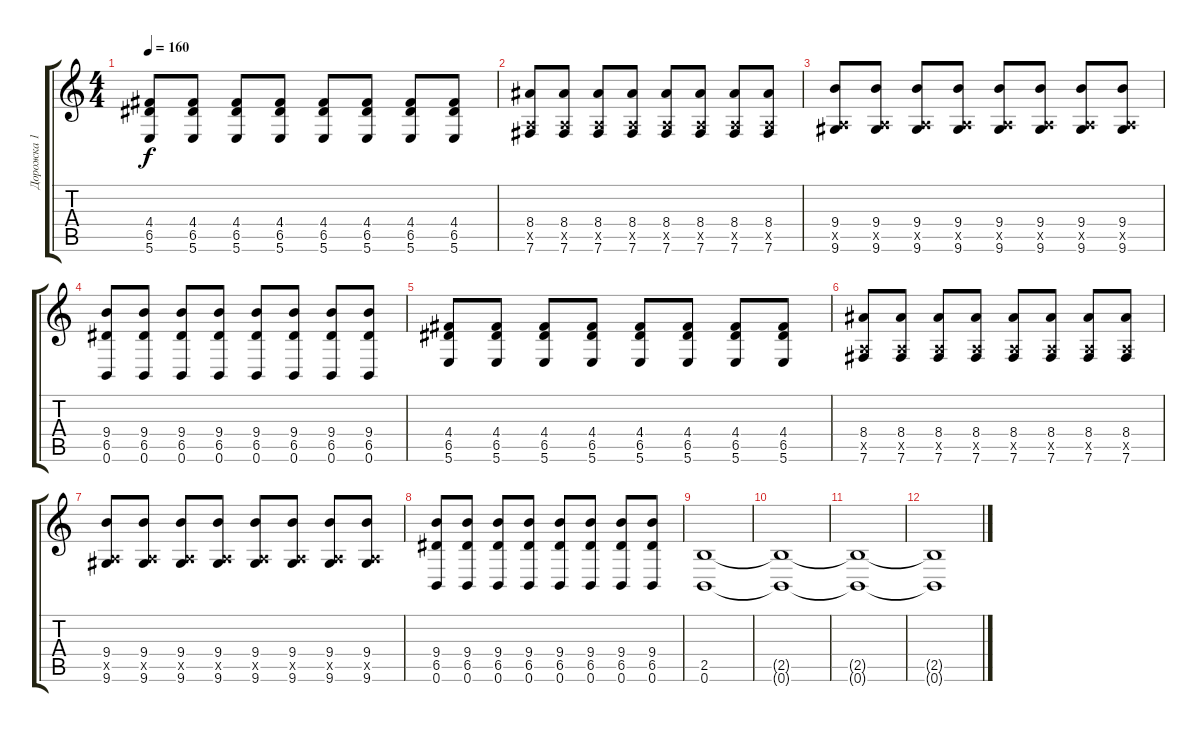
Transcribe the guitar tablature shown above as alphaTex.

\track ("Дорожка 1" "Дорожка 1") {instrument distortionguitar}
\staff {score tabs}
\tuning (E4 B3 G3 D3 A2 B1) {hide}
\ts (4 4)
\tempo 160
\clef g2
\ks c
(4.4 6.5 5.6).8{dy f} (4.4 6.5 5.6).8 (4.4 6.5 5.6).8 (4.4 6.5 5.6).8 (4.4 6.5 5.6).8 (4.4 6.5 5.6).8 (4.4 6.5 5.6).8 (4.4 6.5 5.6).8 |
(8.4 0.5{x} 7.6).8 (8.4 0.5{x} 7.6).8 (8.4 0.5{x} 7.6).8 (8.4 0.5{x} 7.6).8 (8.4 0.5{x} 7.6).8 (8.4 0.5{x} 7.6).8 (8.4 0.5{x} 7.6).8 (8.4 0.5{x} 7.6).8 |
(9.4 0.5{x} 9.6).8 (9.4 0.5{x} 9.6).8 (9.4 0.5{x} 9.6).8 (9.4 0.5{x} 9.6).8 (9.4 0.5{x} 9.6).8 (9.4 0.5{x} 9.6).8 (9.4 0.5{x} 9.6).8 (9.4 0.5{x} 9.6).8 |
(9.4 6.5 0.6).8 (9.4 6.5 0.6).8 (9.4 6.5 0.6).8 (9.4 6.5 0.6).8 (9.4 6.5 0.6).8 (9.4 6.5 0.6).8 (9.4 6.5 0.6).8 (9.4 6.5 0.6).8 |
(4.4 6.5 5.6).8 (4.4 6.5 5.6).8 (4.4 6.5 5.6).8 (4.4 6.5 5.6).8 (4.4 6.5 5.6).8 (4.4 6.5 5.6).8 (4.4 6.5 5.6).8 (4.4 6.5 5.6).8 |
(8.4 0.5{x} 7.6).8 (8.4 0.5{x} 7.6).8 (8.4 0.5{x} 7.6).8 (8.4 0.5{x} 7.6).8 (8.4 0.5{x} 7.6).8 (8.4 0.5{x} 7.6).8 (8.4 0.5{x} 7.6).8 (8.4 0.5{x} 7.6).8 |
(9.4 0.5{x} 9.6).8 (9.4 0.5{x} 9.6).8 (9.4 0.5{x} 9.6).8 (9.4 0.5{x} 9.6).8 (9.4 0.5{x} 9.6).8 (9.4 0.5{x} 9.6).8 (9.4 0.5{x} 9.6).8 (9.4 0.5{x} 9.6).8 |
(9.4 6.5 0.6).8 (9.4 6.5 0.6).8 (9.4 6.5 0.6).8 (9.4 6.5 0.6).8 (9.4 6.5 0.6).8 (9.4 6.5 0.6).8 (9.4 6.5 0.6).8 (9.4 6.5 0.6).8 |
(2.5 0.6).1 |
(2.5{t} 0.6{t}).1 |
(2.5{t} 0.6{t}).1 |
(2.5{t} 0.6{t}).1
